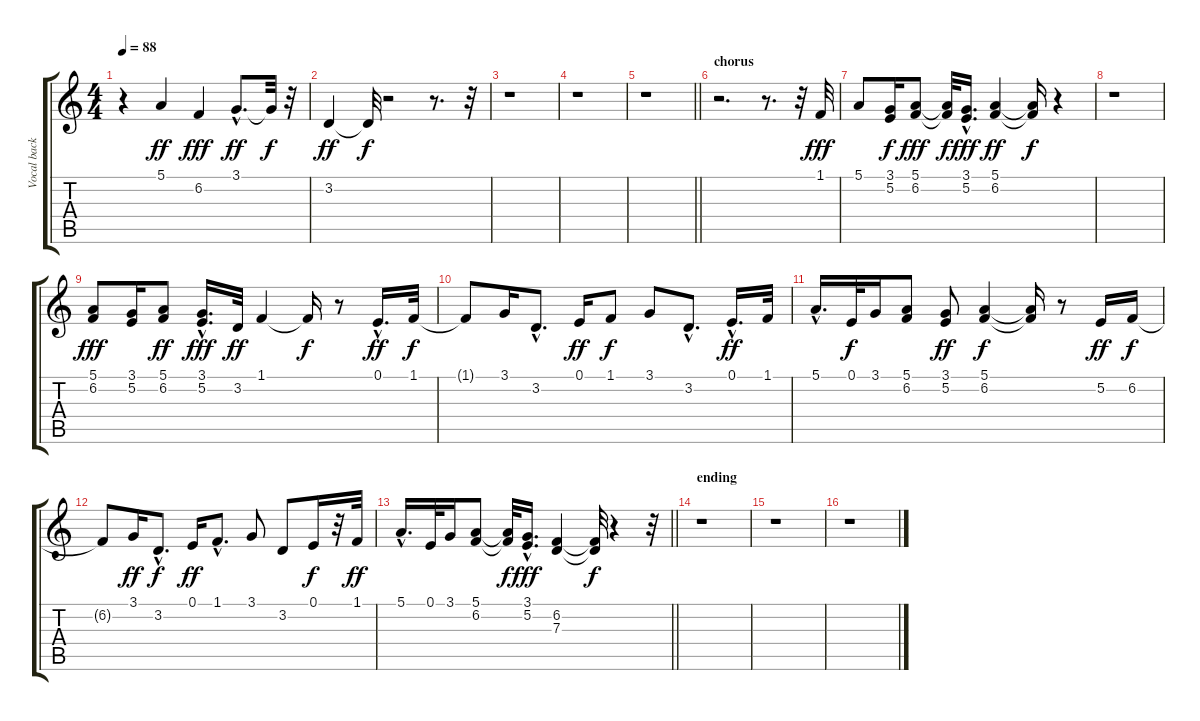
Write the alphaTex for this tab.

\track ("Vocal background + Piano" "Vocal back") {instrument choiraahs}
\staff {score tabs}
\tuning (E4 B3 G3 D3 A2 E2) {hide}
\ts (4 4)
\tempo 88
\clef g2
\ks c
r.4{dy f instrument brightacousticpiano} 5.1.4{dy ff} 6.2.4{dy fff} 3.1{hac}.8{d dy ff} 3.1{t}.32{dy f} r.32 |
3.2.4{dy ff} 3.2{t}.32{dy f} r.2 r.8{d} r.32 |
r.1 |
r.1 |
\barLineRight lightlight
r.1 |
\section ("" "chorus")
r.2{d instrument choiraahs} r.8{d} r.32 1.1.32{dy fff} |
5.1.8 (3.1 5.2).16{dy f} (5.1 6.2).8{dy fff} (5.1{t} 6.2{t}).32{dy f} (3.1{hac} 5.2{hac}).16{d dy fff} (5.1 6.2).4{dy ff} (5.1{t} 6.2{t}).16{dy f} r.4 |
r.1 |
(5.1 6.2).8{dy fff} (3.1 5.2).16 (5.1 6.2).8{dy ff} (3.1{hac} 5.2{hac}).16{d dy fff} 3.2.32{dy ff} 1.1.4 1.1{t}.16{dy f} r.8 0.1{hac}.16{d dy ff} 1.1.32{dy f} |
1.1{t}.8 3.1.16 3.2{hac}.8{d} 0.1.16{dy ff} 1.1.8{dy f} 3.1.8 3.2{hac}.8{d} 0.1{hac}.16{d dy ff} 1.1.32 |
5.1{hac}.16{d} 0.1.32{dy f} 3.1.16 (5.1 6.2).8 (3.1 5.2).8{dy ff} (5.1 6.2).4{dy f} (5.1{t} 6.2{t}).16 r.8 5.2.16{dy ff} 6.2.16{dy f} |
6.2{t}.8 3.1.16{dy ff} 3.2{hac}.8{d dy f} 0.1.16{dy ff} 1.1{hac}.8{d} 3.1.8 3.2.8 0.1.16{dy f} r.32 1.1.32{dy ff} |
\barLineRight lightlight
5.1{hac}.16{d} 0.1.32 3.1.16 (5.1 6.2).8 (5.1{t} 6.2{t}).32{dy f} (3.1{hac} 5.2{hac}).16{d dy fff} (6.2 7.3).4 (6.2{t} 7.3{t}).32{dy f} r.4 r.32 |
\section ("" "ending")
r.1 |
r.1 |
r.1
